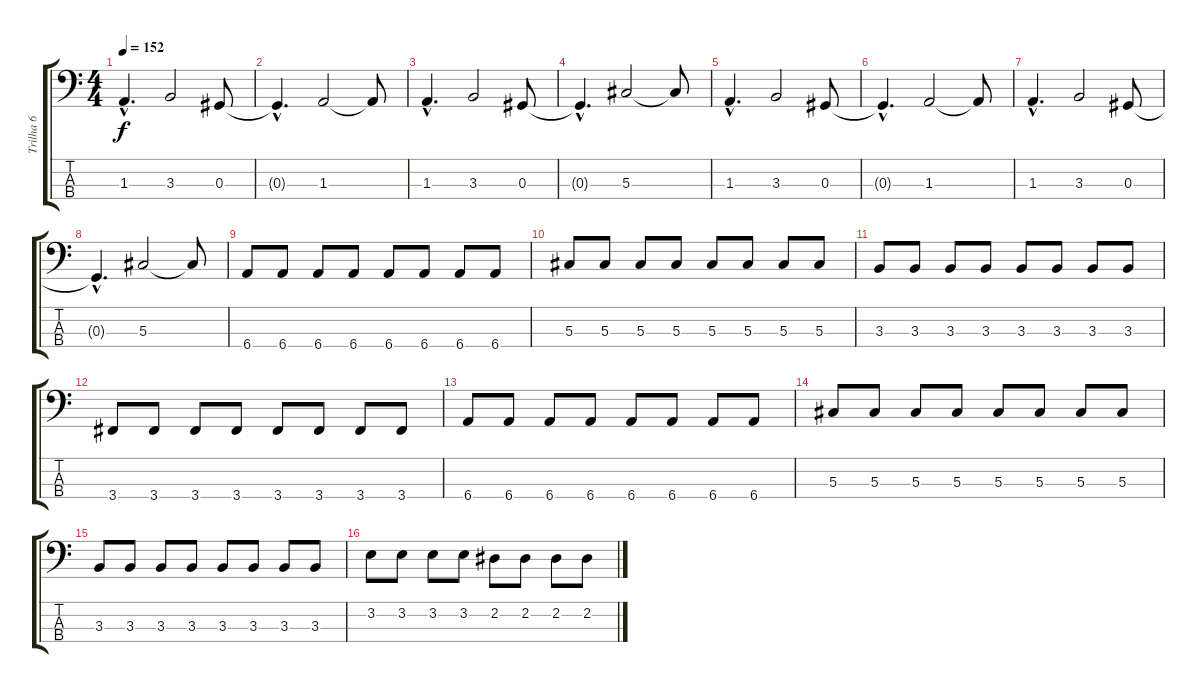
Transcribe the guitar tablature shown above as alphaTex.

\track ("Trilha 6" "Trilha 6") {instrument electricbassfinger}
\staff {score tabs}
\tuning (Gb2 Db2 Ab1 Eb1) {hide}
\ts (4 4)
\tempo 152
\clef f4
\ks c
1.3{hac}.4{d dy f} 3.3.2 0.3.8 |
0.3{hac t}.4{d} 1.3.2 1.3{t}.8 |
1.3{hac}.4{d} 3.3.2 0.3.8 |
0.3{hac t}.4{d} 5.3.2 5.3{t}.8 |
1.3{hac}.4{d} 3.3.2 0.3.8 |
0.3{hac t}.4{d} 1.3.2 1.3{t}.8 |
1.3{hac}.4{d} 3.3.2 0.3.8 |
0.3{hac t}.4{d} 5.3.2 5.3{t}.8 |
6.4.8 6.4.8 6.4.8 6.4.8 6.4.8 6.4.8 6.4.8 6.4.8 |
5.3.8 5.3.8 5.3.8 5.3.8 5.3.8 5.3.8 5.3.8 5.3.8 |
3.3.8 3.3.8 3.3.8 3.3.8 3.3.8 3.3.8 3.3.8 3.3.8 |
3.4.8 3.4.8 3.4.8 3.4.8 3.4.8 3.4.8 3.4.8 3.4.8 |
6.4.8 6.4.8 6.4.8 6.4.8 6.4.8 6.4.8 6.4.8 6.4.8 |
5.3.8 5.3.8 5.3.8 5.3.8 5.3.8 5.3.8 5.3.8 5.3.8 |
3.3.8 3.3.8 3.3.8 3.3.8 3.3.8 3.3.8 3.3.8 3.3.8 |
3.2.8 3.2.8 3.2.8 3.2.8 2.2.8 2.2.8 2.2.8 2.2.8
